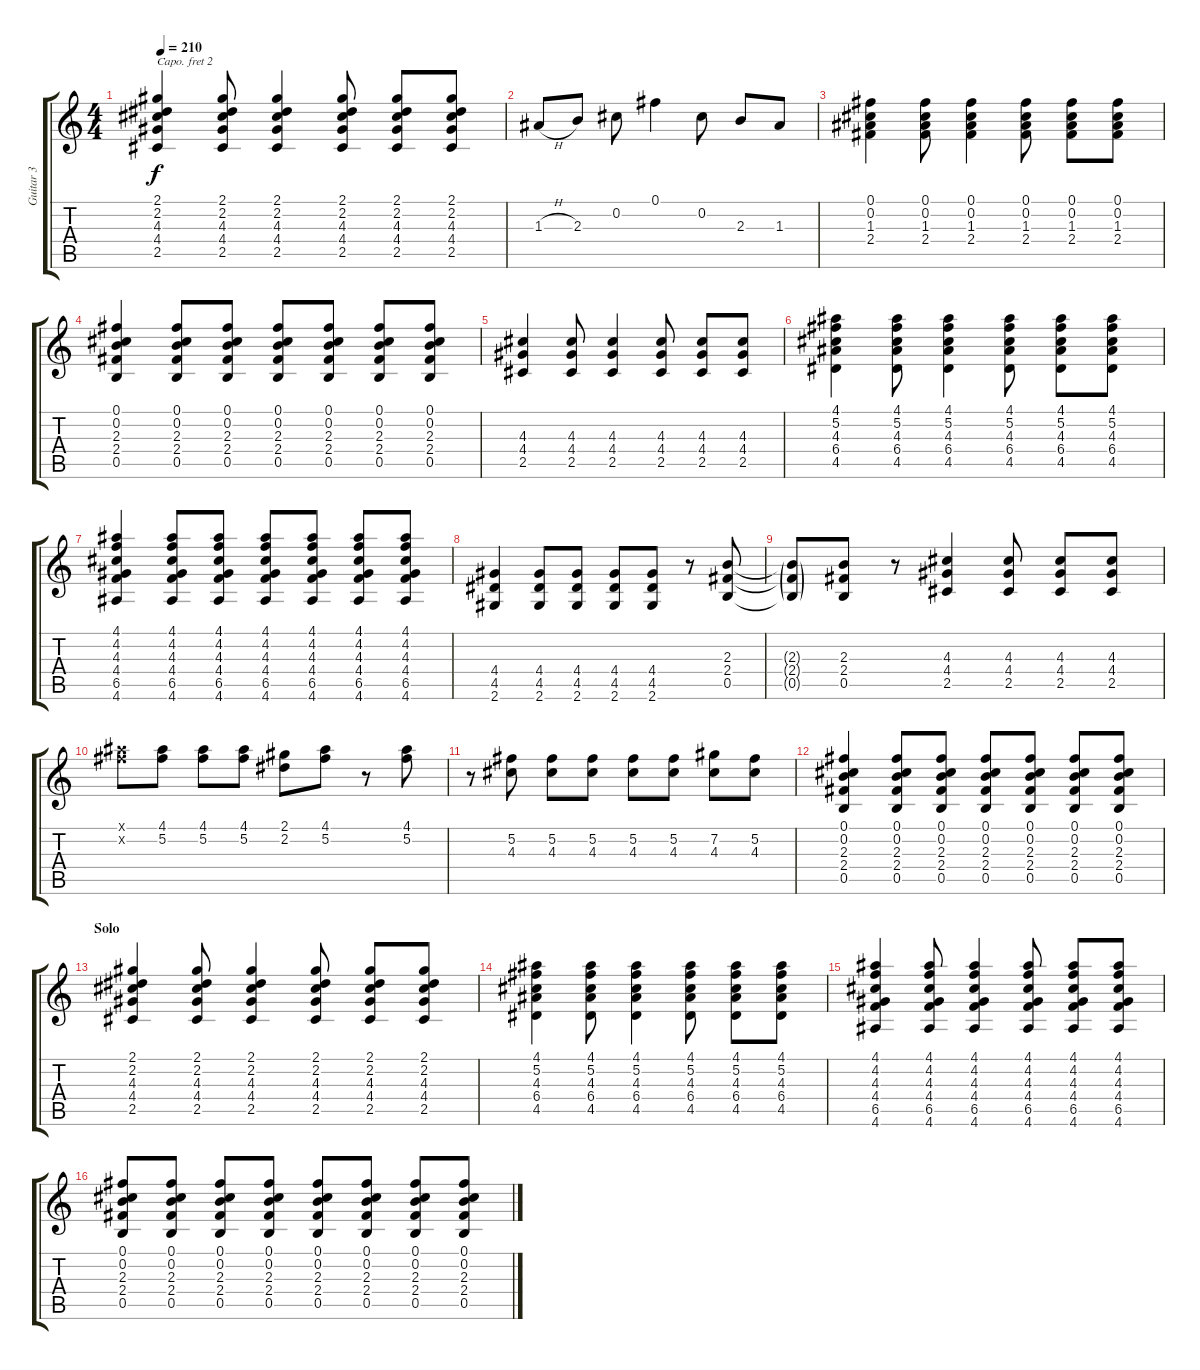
\track ("Guitar 3" "Guitar 3") {instrument distortionguitar}
\staff {score tabs}
\capo 2
\tuning (E4 B3 G3 D3 A2 E2) {hide}
\ts (4 4)
\tempo 210
\clef g2
\ks c
(2.1 2.2 4.3 4.4 2.5).4{dy f} (2.1 2.2 4.3 4.4 2.5).8 (2.1 2.2 4.3 4.4 2.5).4 (2.1 2.2 4.3 4.4 2.5).8 (2.1 2.2 4.3 4.4 2.5).8 (2.1 2.2 4.3 4.4 2.5).8 |
1.3{h}.8 2.3.8 0.2.8 0.1.4 0.2.8 2.3.8 1.3.8 |
(0.1 0.2 1.3 2.4).4 (0.1 0.2 1.3 2.4).8 (0.1 0.2 1.3 2.4).4 (0.1 0.2 1.3 2.4).8 (0.1 0.2 1.3 2.4).8 (0.1 0.2 1.3 2.4).8 |
(0.1 0.2 2.3 2.4 0.5).4 (0.1 0.2 2.3 2.4 0.5).8 (0.1 0.2 2.3 2.4 0.5).8 (0.1 0.2 2.3 2.4 0.5).8 (0.1 0.2 2.3 2.4 0.5).8 (0.1 0.2 2.3 2.4 0.5).8 (0.1 0.2 2.3 2.4 0.5).8 |
(4.3 4.4 2.5).4 (4.3 4.4 2.5).8 (4.3 4.4 2.5).4 (4.3 4.4 2.5).8 (4.3 4.4 2.5).8 (4.3 4.4 2.5).8 |
(4.1 5.2 4.3 6.4 4.5).4 (4.1 5.2 4.3 6.4 4.5).8 (4.1 5.2 4.3 6.4 4.5).4 (4.1 5.2 4.3 6.4 4.5).8 (4.1 5.2 4.3 6.4 4.5).8 (4.1 5.2 4.3 6.4 4.5).8 |
(4.1 4.2 4.3 4.4 6.5 4.6).4 (4.1 4.2 4.3 4.4 6.5 4.6).8 (4.1 4.2 4.3 4.4 6.5 4.6).8 (4.1 4.2 4.3 4.4 6.5 4.6).8 (4.1 4.2 4.3 4.4 6.5 4.6).8 (4.1 4.2 4.3 4.4 6.5 4.6).8 (4.1 4.2 4.3 4.4 6.5 4.6).8 |
(4.4 4.5 2.6).4 (4.4 4.5 2.6).8 (4.4 4.5 2.6).8 (4.4 4.5 2.6).8 (4.4 4.5 2.6).8 r.8 (2.3 2.4 0.5).8 |
(2.3{g t} 2.4{g t} 0.5{g t}).8 (2.3 2.4 0.5).8 r.8 (4.3 4.4 2.5).4 (4.3 4.4 2.5).8 (4.3 4.4 2.5).8 (4.3 4.4 2.5).8 |
(4.1{x} 5.2{x}).8 (4.1 5.2).8 (4.1 5.2).8 (4.1 5.2).8 (2.1 2.2).8 (4.1 5.2).8 r.8 (4.1 5.2).8 |
r.8 (5.2 4.3).8 (5.2 4.3).8 (5.2 4.3).8 (5.2 4.3).8 (5.2 4.3).8 (7.2 4.3).8 (5.2 4.3).8 |
(0.1 0.2 2.3 2.4 0.5).4 (0.1 0.2 2.3 2.4 0.5).8 (0.1 0.2 2.3 2.4 0.5).8 (0.1 0.2 2.3 2.4 0.5).8 (0.1 0.2 2.3 2.4 0.5).8 (0.1 0.2 2.3 2.4 0.5).8 (0.1 0.2 2.3 2.4 0.5).8 |
\section ("" "Solo")
(2.1 2.2 4.3 4.4 2.5).4 (2.1 2.2 4.3 4.4 2.5).8 (2.1 2.2 4.3 4.4 2.5).4 (2.1 2.2 4.3 4.4 2.5).8 (2.1 2.2 4.3 4.4 2.5).8 (2.1 2.2 4.3 4.4 2.5).8 |
(4.1 5.2 4.3 6.4 4.5).4 (4.1 5.2 4.3 6.4 4.5).8 (4.1 5.2 4.3 6.4 4.5).4 (4.1 5.2 4.3 6.4 4.5).8 (4.1 5.2 4.3 6.4 4.5).8 (4.1 5.2 4.3 6.4 4.5).8 |
(4.1 4.2 4.3 4.4 6.5 4.6).4 (4.1 4.2 4.3 4.4 6.5 4.6).8 (4.1 4.2 4.3 4.4 6.5 4.6).4 (4.1 4.2 4.3 4.4 6.5 4.6).8 (4.1 4.2 4.3 4.4 6.5 4.6).8 (4.1 4.2 4.3 4.4 6.5 4.6).8 |
(0.1 0.2 2.3 2.4 0.5).8 (0.1 0.2 2.3 2.4 0.5).8 (0.1 0.2 2.3 2.4 0.5).8 (0.1 0.2 2.3 2.4 0.5).8 (0.1 0.2 2.3 2.4 0.5).8 (0.1 0.2 2.3 2.4 0.5).8 (0.1 0.2 2.3 2.4 0.5).8 (0.1 0.2 2.3 2.4 0.5).8
